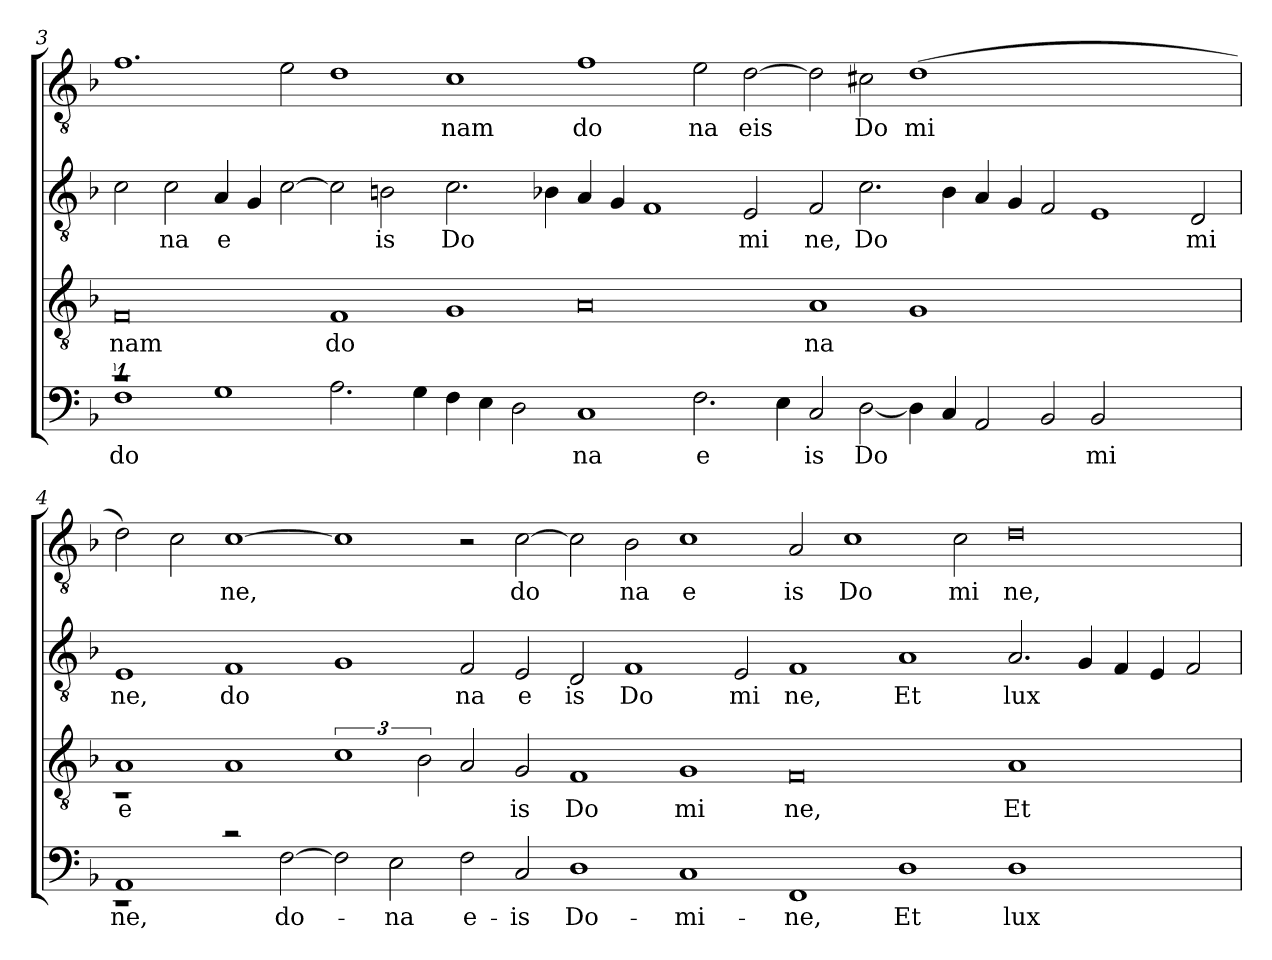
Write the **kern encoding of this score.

**kern	**text	**kern	**text	**kern	**text	**kern	**text
*part4	*part4	*part3	*part3	*part2	*part2	*part1	*part1
*staff4	*staff4	*staff3	*staff3	*staff2	*staff2	*staff1	*staff1
!!LO:LB:g=z
*clefF4	*	*clefGv2	*	*clefGv2	*	*clefGv2	*
*k[b-]	*	*k[b-]	*	*k[b-]	*	*k[b-]	*
*F:	*	*F:	*	*F:	*	*F:	*
=3	=3	=3	=3	=3	=3	=3	=3
!LO:N:vis=1	!LO:LY:b	!	!LO:LY:b	!	!	!	!
*^	*	*	*	*	*	*	*
1%9rc	1F	do	0F	nam	2c\	.	1.f	.
!	!	!	!	!	!	!LO:LY:b	!	!
.	.	.	.	.	2c\	na	.	.
!	!	!	!	!	!	!LO:LY:b	!	!
.	1G	.	.	.	4A/	e	.	.
.	.	.	.	.	4G/	.	.	.
.	.	.	.	.	[>2c\	.	2e\	.
!	!	!	!	!LO:LY:b	!	!	!	!
.	2.A\	.	1F	do	2c\]	.	1d	.
!	!	!	!	!	!	!LO:LY:b	!	!
.	.	.	.	.	2B\	is	.	.
.	4G\	.	.	.	.	.	.	.
!	!	!	!	!	!	!LO:LY:b	!	!LO:LY:b
.	4F\	.	1G	.	2.c\	Do	1c	-nam
.	4E\	.	.	.	.	.	.	.
.	2D\	.	.	.	.	.	.	.
.	.	.	.	.	4B-X\	.	.	.
!	!	!LO:LY:b	!	!	!	!	!	!LO:LY:b
.	1C	na	0A	.	4A/	.	1f	do
.	.	.	.	.	4G/	.	.	.
.	.	.	.	.	1F	.	.	.
!	!	!LO:LY:b	!	!	!	!	!	!LO:LY:b
.	2.F\	e	.	.	.	.	2e\	na
!	!	!	!	!	!	!LO:LY:b	!	!LO:LY:b
.	.	.	.	.	2E/	mi	[>2d\	eis
.	4E\	.	.	.	.	.	.	.
!	!	!LO:LY:b	!	!LO:LY:b	!	!LO:LY:b	!	!
.	2C/	is	1A	na	2F/	ne,	2d\]	.
!	!	!LO:LY:b	!	!	!	!LO:LY:b	!	!LO:LY:b
.	[>2D\	Do	.	.	2.c\	Do	2c#\	Do
!	!	!	!	!	!	!	!	!LO:LY:b
.	4D\]	.	1G	.	.	.	(>1d	mi
.	4C/	.	.	.	4B-\	.	.	.
.	2AA/	.	.	.	4A/	.	.	.
.	.	.	.	.	4G/	.	.	.
.	2BB-/	.	0ryy	.	2F/	.	0ryy	.
!	!	!LO:LY:b	!	!	!	!	!	!
.	2BB-/	mi	.	.	1E	.	.	.
1ryy	1ryy	.	.	.	.	.	.	.
!	!	!	!	!	!	!LO:LY:b	!	!
.	.	.	.	.	2D/	mi	.	.
!!LO:PB:g=z
=4	=4	=4	=4	=4	=4	=4	=4	=4
!	!	!LO:LY:b	!	!LO:LY:b:rj	!	!LO:LY:b	!	!
*	*	*	*^	*	*	*	*	*
1AA	1rEE	ne,	1A	1rC	e	1E	ne,	2d\)	.
.	.	.	.	.	.	.	.	2c\	.
!	!	!	!	!	!	!	!LO:LY:b	!	!LO:LY:b
2rc	00.ryy	.	1A	1%7ryy	.	1F	do	[>1c	ne,
!	!	!LO:LY:b	!	!	!	!	!	!	!
[>2F\	.	do-	.	.	.	.	.	.	.
2F\]	.	.	3%2c	.	.	1G	.	1c]	.
!	!	!LO:LY:b	!	!	!	!	!	!	!
2E\	.	-na	.	.	.	.	.	.	.
.	.	.	3B-\	.	.	.	.	.	.
!	!	!LO:LY:b	!	!	!	!	!LO:LY:b	!	!
2F\	.	e-	2A/	.	.	2F/	na	2r	.
!	!	!LO:LY:b	!	!	!LO:LY:b	!	!LO:LY:b	!	!LO:LY:b
2C/	.	-is	2G/	.	is	2E/	e	[>2c\	do
!	!	!LO:LY:b	!	!	!LO:LY:b	!	!LO:LY:b	!	!
1D	.	Do-	1F	.	Do	2D/	is	2c\]	.
!	!	!	!	!	!	!	!LO:LY:b	!	!LO:LY:b
.	.	.	.	.	.	1F	Do	2B-\	na
!	!	!LO:LY:b	!	!	!LO:LY:b	!	!	!	!LO:LY:b
1C	.	-mi-	1G	.	mi	.	.	1c	e
!	!	!	!	!	!	!	!LO:LY:b	!	!
.	.	.	.	.	.	2E/	mi	.	.
!	!	!LO:LY:b	!	!	!LO:LY:b	!	!LO:LY:b	!	!LO:LY:b
1FF	.	-ne,	0F	.	ne,	1F	ne,	2A/	is
!	!	!	!	!	!	!	!	!	!LO:LY:b
.	.	.	.	.	.	.	.	1c	Do
!	!	!LO:LY:b	!	!	!	!	!LO:LY:b	!	!
1ryy	1D	Et	.	.	.	1A	Et	.	.
!	!	!	!	!	!	!	!	!	!LO:LY:b
.	.	.	.	.	.	.	.	2c\	mi
!	!	!LO:LY:b	!	!	!LO:LY:b	!	!LO:LY:b	!	!LO:LY:b
0ryy	1D	lux	1ryy	1A	Et	2.A/	lux	0d	ne,
.	.	.	.	.	.	4G/	.	.	.
.	1ryy	.	1ryy	1ryy	.	4F/	.	.	.
.	.	.	.	.	.	4E/	.	.	.
.	.	.	.	.	.	2F/	.	.	.
*v	*v	*	*	*	*	*	*	*	*
*	*	*v	*v	*	*	*	*	*
=	=	=	=	=	=	=	=
*-	*-	*-	*-	*-	*-	*-	*-
